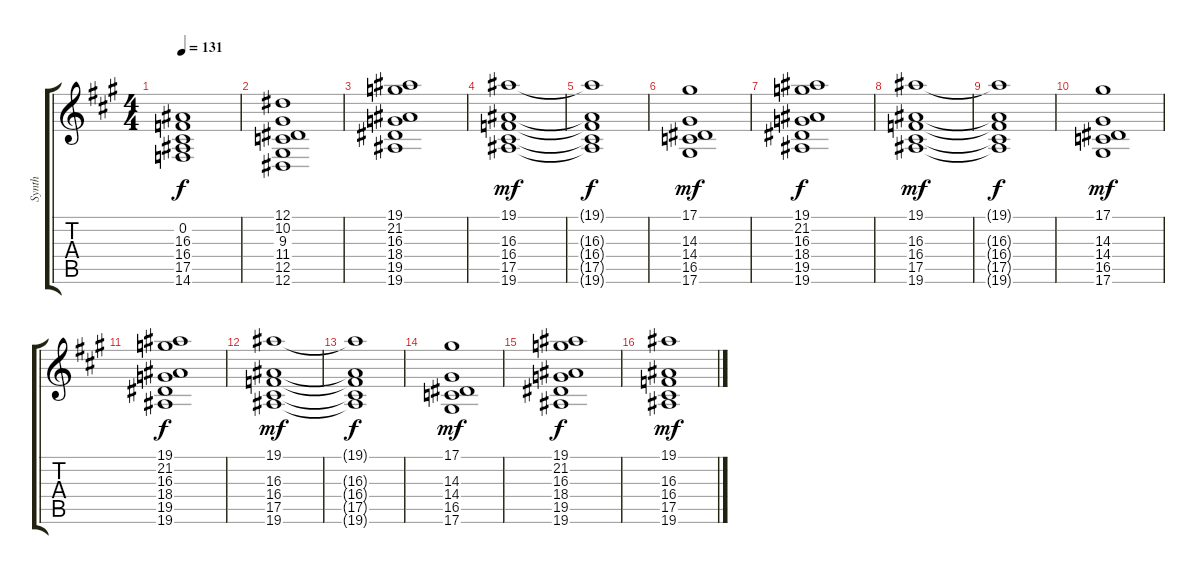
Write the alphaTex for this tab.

\track ("Synth" "Synth") {instrument pad2warm}
\staff {score tabs}
\tuning (Eb4 Bb3 Gb3 Db3 Ab2 Eb2) {hide}
\ts (4 4)
\tempo 131
\clef g2
\ks a
(0.2{t} 16.3{t} 16.4{t} 17.5{t} 14.6{t}).1{dy f} |
(12.1 10.2 9.3 11.4 12.5 12.6).1 |
(19.1 21.2 16.3 18.4 19.5 19.6).1 |
(19.1 16.3 16.4 17.5 19.6).1{dy mf} |
(19.1{t} 16.3{t} 16.4{t} 17.5{t} 19.6{t}).1{dy f} |
(17.1 14.3 14.4 16.5 17.6).1{dy mf} |
(19.1 21.2 16.3 18.4 19.5 19.6).1{dy f} |
(19.1 16.3 16.4 17.5 19.6).1{dy mf} |
(19.1{t} 16.3{t} 16.4{t} 17.5{t} 19.6{t}).1{dy f} |
(17.1 14.3 14.4 16.5 17.6).1{dy mf} |
(19.1 21.2 16.3 18.4 19.5 19.6).1{dy f} |
(19.1 16.3 16.4 17.5 19.6).1{dy mf} |
(19.1{t} 16.3{t} 16.4{t} 17.5{t} 19.6{t}).1{dy f} |
(17.1 14.3 14.4 16.5 17.6).1{dy mf} |
(19.1 21.2 16.3 18.4 19.5 19.6).1{dy f} |
(19.1 16.3 16.4 17.5 19.6).1{dy mf}
